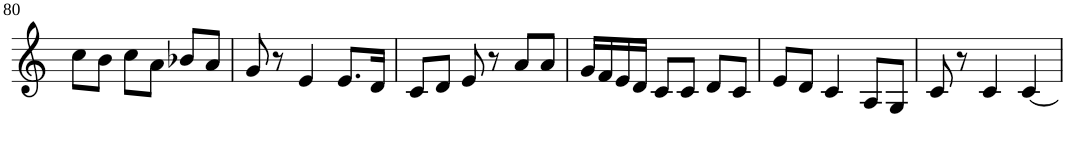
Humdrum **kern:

**kern
*part1
*staff1
*I"Violin
!!LO:PB:g=z
*clefG2
*k[]
*M3/4
=80
8cc\L
8b\J
8cc\L
8a\J
8b-X/L
8a/J
=81
8g/
8r
4e/
8.e/L
16d/Jk
=82
8c/L
8d/J
8e/
8r
8a/L
8a/J
=83
16g/LL
16f/
16e/
16d/JJ
8c/L
8c/J
8d/L
8c/J
=84
8e/L
8d/J
4c/
8A/L
8G/J
=85
8c/
8r
4c/
[4c/
=
*-
